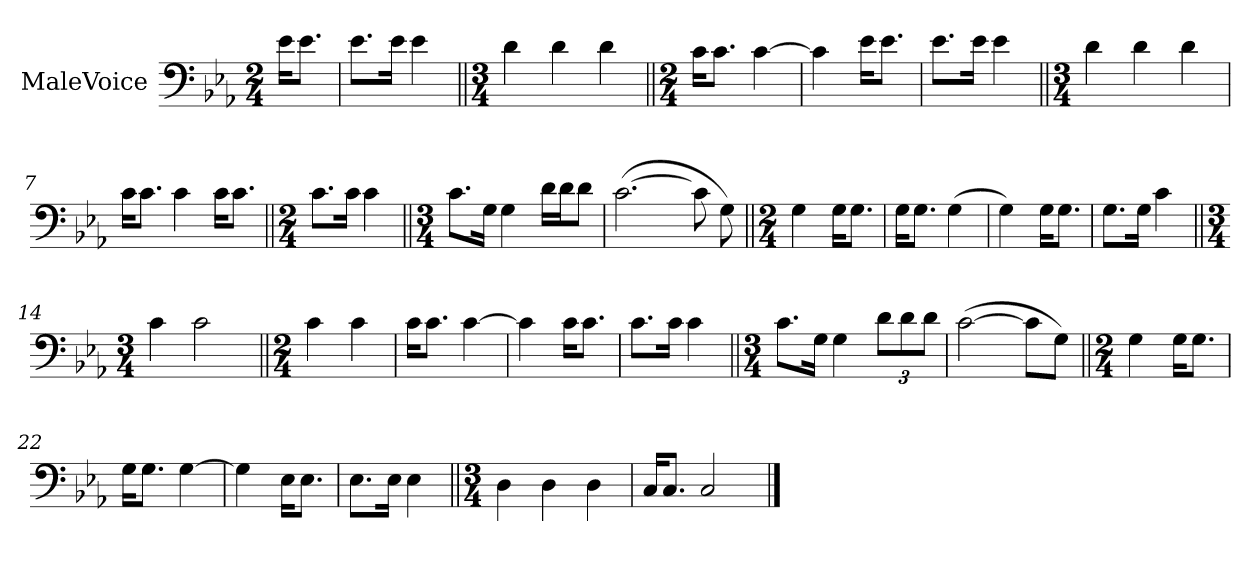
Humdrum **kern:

**kern
*part1
*staff1
*I"MaleVoice
*clefF4
*k[b-e-a-]
*M2/4
*MM138
=
16e-\KL
8.e-\J
=1
8.e-\L
16e-\Jk
4e-
=2||
*M3/4
4d
4d
4d
=3||
*M2/4
16c\KL
8.c\J
[4c
=4
4c]
16e-\KL
8.e-\J
=5
8.e-\L
16e-\Jk
4e-
=6||
*M3/4
4d
4d
4d
=7
16c\KL
8.c\J
4c
16c\KL
8.c\J
=8||
*M2/4
8.c\L
16c\Jk
4c
=9||
*M3/4
8.c\L
16G\Jk
4G
16d\LL
16d\J
8d\J
=
([2.c
8c]
8G)
=10||
*M2/4
4G
16G\KL
8.G\J
=11
16G\KL
8.G\J
(4G
=12
4G)
16G\KL
8.G\J
=13
8.G\L
16G\Jk
4c
=14||
*M3/4
4c
2c
=15||
*M2/4
4c
4c
=16
16c\KL
8.c\J
[4c
=17
4c]
16c\KL
8.c\J
=18
8.c\L
16c\Jk
4c
=19||
*M3/4
8.c\L
16G\Jk
4G
12d\L
12d\
12d\J
=20
([2c
8c\L]
8G\J)
=21||
*M2/4
4G
16G\KL
8.G\J
=22
16G\KL
8.G\J
[4G
=23
4G]
16E-\KL
8.E-\J
=24
8.E-\L
16E-\Jk
4E-
=25||
*M3/4
4D
4D
4D
=26
16C/KL
8.C/J
2C
==
*-
